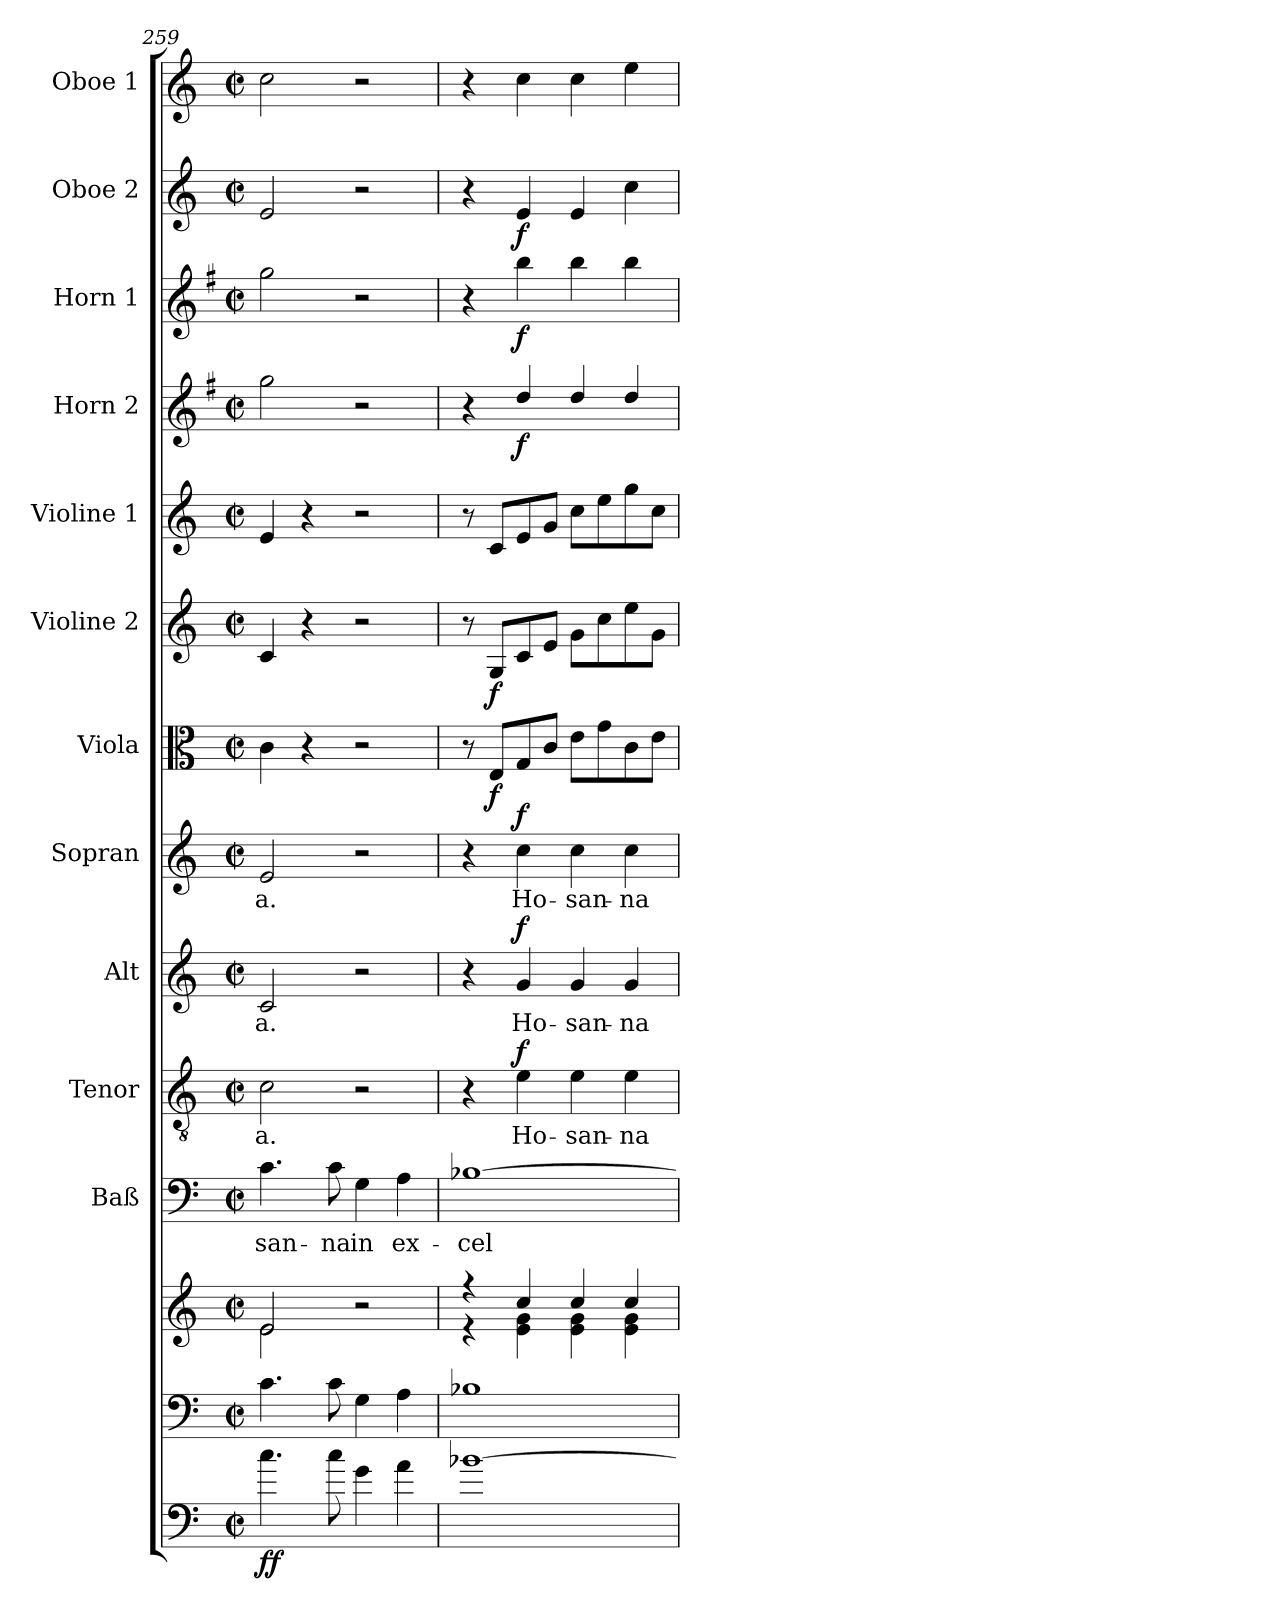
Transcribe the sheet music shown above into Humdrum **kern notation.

**kern	**dynam	**kern	**kern	**kern	**text	**kern	**text	**dynam	**kern	**text	**dynam	**kern	**text	**dynam	**kern	**dynam	**kern	**dynam	**kern	**kern	**dynam	**kern	**dynam	**kern	**dynam	**kern
*part13	*part13	*part12	*part12	*part11	*part11	*part10	*part10	*part10	*part9	*part9	*part9	*part8	*part8	*part8	*part7	*part7	*part6	*part6	*part5	*part4	*part4	*part3	*part3	*part2	*part2	*part1
*staff14	*staff14	*staff13	*staff12	*staff11	*staff11	*staff10	*staff10	*staff10	*staff9	*staff9	*staff9	*staff8	*staff8	*staff8	*staff7	*staff7	*staff6	*staff6	*staff5	*staff4	*staff4	*staff3	*staff3	*staff2	*staff2	*staff1
*	*	*	*	*I"Baß	*	*I"Tenor	*	*	*I"Alt	*	*	*I"Sopran	*	*	*I"Viola	*	*I"Violine 2	*	*I"Violine 1	*I"Horn 2	*	*I"Horn 1	*	*I"Oboe 2	*	*I"Oboe 1
*	*	*	*	*I'Baß	*	*I'Ten	*	*	*I'Alt	*	*	*I'Sop	*	*	*I'Vla.	*	*I'Vln. 2	*	*I'Vln. 1	*I'Hrn. 2	*	*I'Hrn. 1	*	*I'Ob. 2	*	*I'Ob. 1
*clefF4	*	*clefF4	*clefG2	*clefF4	*	*clefGv2	*	*	*clefG2	*	*	*clefG2	*	*	*clefC3	*	*clefG2	*	*clefG2	*clefG2	*	*clefG2	*	*clefG2	*	*clefG2
*ITrd7c12	*	*	*	*	*	*	*	*	*	*	*	*	*	*	*	*	*	*	*	*ITrd4c7	*	*ITrd4c7	*	*	*	*
*k[]	*	*k[]	*k[]	*k[]	*	*k[]	*	*	*k[]	*	*	*k[]	*	*	*k[]	*	*k[]	*	*k[]	*k[]	*	*k[]	*	*k[]	*	*k[]
*C:	*	*C:	*C:	*C:	*	*C:	*	*	*C:	*	*	*C:	*	*	*C:	*	*C:	*	*C:	*C:	*	*C:	*	*C:	*	*C:
*M2/2	*	*M2/2	*M2/2	*M2/2	*	*M2/2	*	*	*M2/2	*	*	*M2/2	*	*	*M2/2	*	*M2/2	*	*M2/2	*M2/2	*	*M2/2	*	*M2/2	*	*M2/2
*met(c|)	*	*met(c|)	*met(c|)	*met(c|)	*	*met(c|)	*	*	*met(c|)	*	*	*met(c|)	*	*	*met(c|)	*	*met(c|)	*	*met(c|)	*met(c|)	*	*met(c|)	*	*met(c|)	*	*met(c|)
=259	=259	=259	=259	=259	=259	=259	=259	=259	=259	=259	=259	=259	=259	=259	=259	=259	=259	=259	=259	=259	=259	=259	=259	=259	=259	=259
*	*	*	*^	*	*	*	*	*	*	*	*	*	*	*	*	*	*	*	*	*	*	*	*	*	*	*
!	!LO:DY:b	!	!	!	!	!LO:LY:b	!	!LO:LY:b	!	!	!LO:LY:b	!	!	!LO:LY:b	!	!	!	!	!	!	!	!	!	!	!	!	!
4.c\	ff	4.c\	2e/	2e\	4.c\	-san-	2c\	-a.	.	2c/	-a.	.	2e/	-a.	.	4c\	.	4c/	.	4e/	2cc\	.	2cc\	.	2e/	.	2cc\
.	.	.	.	.	.	.	.	.	.	.	.	.	.	.	.	4r	.	4r	.	4r	.	.	.	.	.	.	.
!	!	!	!	!	!	!LO:LY:b	!	!	!	!	!	!	!	!	!	!	!	!	!	!	!	!	!	!	!	!	!
8c\	.	8c\	.	.	8c\	-na	.	.	.	.	.	.	.	.	.	.	.	.	.	.	.	.	.	.	.	.	.
!	!	!	!	!	!	!LO:LY:b	!	!	!	!	!	!	!	!	!	!	!	!	!	!	!	!	!	!	!	!	!
4G\	.	4G\	2r	2ryy	4G\	in	2r	.	.	2r	.	.	2r	.	.	2r	.	2r	.	2r	2r	.	2r	.	2r	.	2r
!	!	!	!	!	!	!LO:LY:b	!	!	!	!	!	!	!	!	!	!	!	!	!	!	!	!	!	!	!	!	!
4A\	.	4A\	.	.	4A\	ex-	.	.	.	.	.	.	.	.	.	.	.	.	.	.	.	.	.	.	.	.	.
=260	=260	=260	=260	=260	=260	=260	=260	=260	=260	=260	=260	=260	=260	=260	=260	=260	=260	=260	=260	=260	=260	=260	=260	=260	=260	=260	=260
!	!	!	!	!	!	!LO:LY:b	!	!	!	!	!	!	!	!	!	!	!	!	!	!	!	!	!	!	!	!	!
[1B-X	.	1B-X	4r	4r	[1B-X	-cel-	4r	.	.	4r	.	.	4r	.	.	8r	.	8r	.	8r	4r	.	4r	.	4r	.	4r
!	!	!	!	!	!	!	!	!	!	!	!	!	!	!	!	!	!LO:DY:b	!	!LO:DY:b	!	!	!	!	!	!	!	!
.	.	.	.	.	.	.	.	.	.	.	.	.	.	.	.	8E/L	f	8G/L	f	8c/L	.	.	.	.	.	.	.
!	!	!	!	!	!	!	!	!LO:LY:b	!LO:DY:a	!	!LO:LY:b	!LO:DY:a	!	!LO:LY:b	!LO:DY:a	!	!	!	!	!	!	!LO:DY:b	!	!LO:DY:b	!	!LO:DY:b	!
.	.	.	4cc/	4e\ 4g\	.	.	4e\	Ho-	f	4g/	Ho-	f	4cc\	Ho-	f	8G/	.	8c/	.	8e/	4g/	f	4ee\	f	4e/	f	4cc\
.	.	.	.	.	.	.	.	.	.	.	.	.	.	.	.	8c/J	.	8e/J	.	8g/J	.	.	.	.	.	.	.
!	!	!	!	!	!	!	!	!LO:LY:b	!	!	!LO:LY:b	!	!	!LO:LY:b	!	!	!	!	!	!	!	!	!	!	!	!	!
.	.	.	4cc/	4e\ 4g\	.	.	4e\	-san-	.	4g/	-san-	.	4cc\	-san-	.	8e\L	.	8g\L	.	8cc\L	4g/	.	4ee\	.	4e/	.	4cc\
.	.	.	.	.	.	.	.	.	.	.	.	.	.	.	.	8g\	.	8cc\	.	8ee\	.	.	.	.	.	.	.
!	!	!	!	!	!	!	!	!LO:LY:b	!	!	!LO:LY:b	!	!	!LO:LY:b	!	!	!	!	!	!	!	!	!	!	!	!	!
.	.	.	4cc/	4e\ 4g\	.	.	4e\	-na	.	4g/	-na	.	4cc\	-na	.	8c\	.	8ee\	.	8gg\	4g/	.	4ee\	.	4cc\	.	4ee\
.	.	.	.	.	.	.	.	.	.	.	.	.	.	.	.	8e\J	.	8g\J	.	8cc\J	.	.	.	.	.	.	.
*	*	*	*v	*v	*	*	*	*	*	*	*	*	*	*	*	*	*	*	*	*	*	*	*	*	*	*	*
=	=	=	=	=	=	=	=	=	=	=	=	=	=	=	=	=	=	=	=	=	=	=	=	=	=	=
*-	*-	*-	*-	*-	*-	*-	*-	*-	*-	*-	*-	*-	*-	*-	*-	*-	*-	*-	*-	*-	*-	*-	*-	*-	*-	*-
